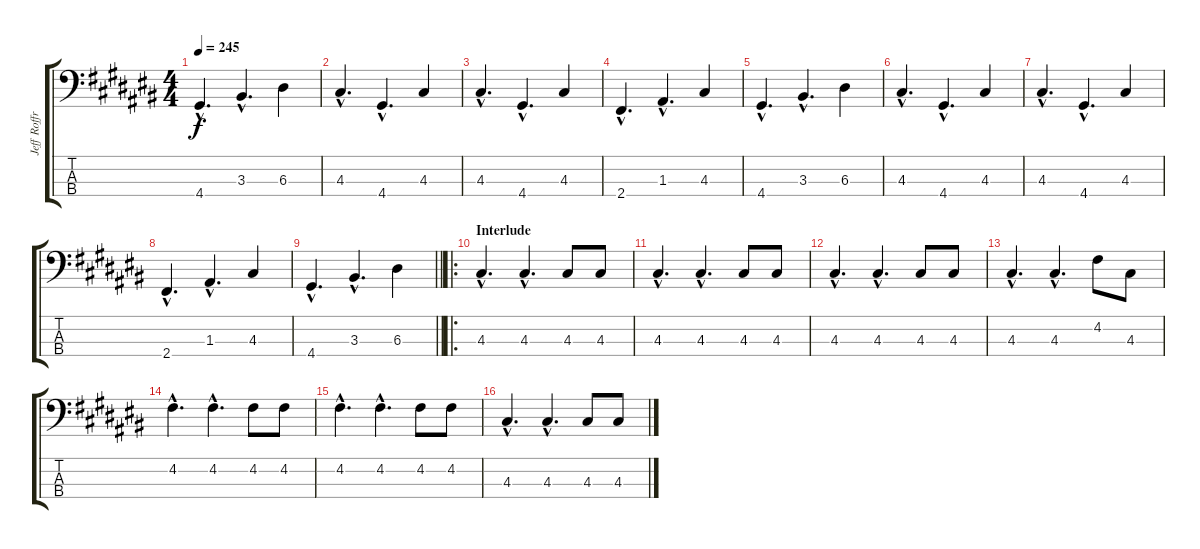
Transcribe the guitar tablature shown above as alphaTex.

\track ("Jeff Roffredo" "Jeff Roffr") {instrument slapbass1}
\staff {score tabs}
\tuning (G2 D2 A1 E1) {hide}
\ts (4 4)
\tempo 245
\clef f4
\ks c#
4.4{hac}.4{d dy f} 3.3{hac}.4{d} 6.3.4 |
4.3{hac}.4{d} 4.4{hac}.4{d} 4.3.4 |
4.3{hac}.4{d} 4.4{hac}.4{d} 4.3.4 |
2.4{hac}.4{d} 1.3{hac}.4{d} 4.3.4 |
4.4{hac}.4{d} 3.3{hac}.4{d} 6.3.4 |
4.3{hac}.4{d} 4.4{hac}.4{d} 4.3.4 |
4.3{hac}.4{d} 4.4{hac}.4{d} 4.3.4 |
2.4{hac}.4{d} 1.3{hac}.4{d} 4.3.4 |
\barLineRight lightlight
4.4{hac}.4{d} 3.3{hac}.4{d} 6.3.4 |
\ro
\section ("" "Interlude")
4.3{hac}.4{d} 4.3{hac}.4{d} 4.3.8 4.3.8 |
4.3{hac}.4{d} 4.3{hac}.4{d} 4.3.8 4.3.8 |
4.3{hac}.4{d} 4.3{hac}.4{d} 4.3.8 4.3.8 |
4.3{hac}.4{d} 4.3{hac}.4{d} 4.2.8 4.3.8 |
4.2{hac}.4{d} 4.2{hac}.4{d} 4.2.8 4.2.8 |
4.2{hac}.4{d} 4.2{hac}.4{d} 4.2.8 4.2.8 |
4.3{hac}.4{d} 4.3{hac}.4{d} 4.3.8 4.3.8
